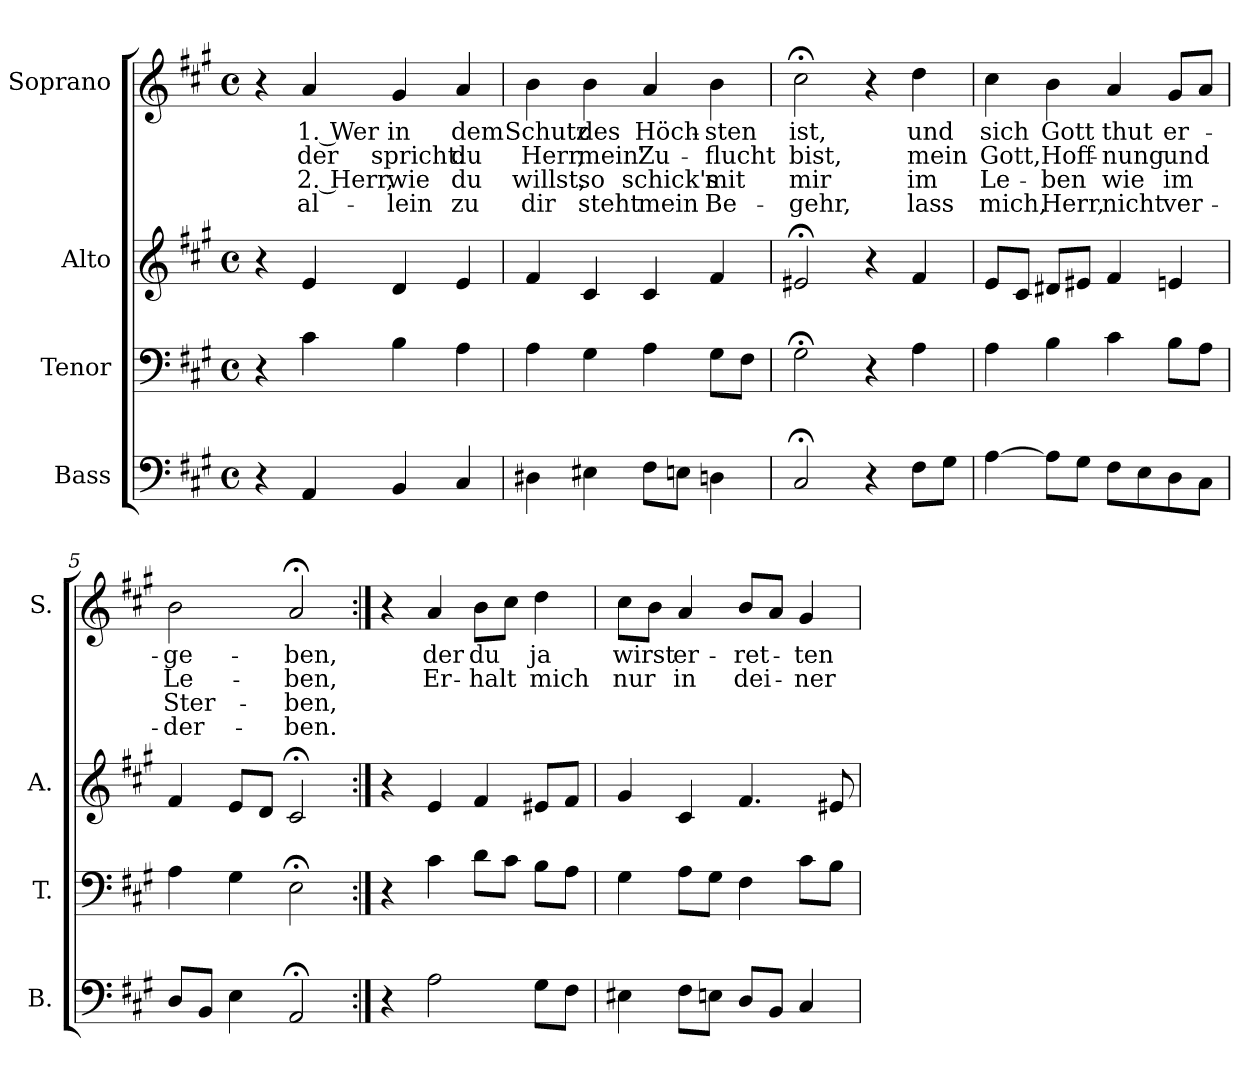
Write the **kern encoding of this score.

**kern	**kern	**kern	**kern	**text	**text	**text	**text
*part4	*part3	*part2	*part1	*part1	*part1	*part1	*part1
*staff4	*staff3	*staff2	*staff1	*staff1	*staff1	*staff1	*staff1
*I"Bass	*I"Tenor	*I"Alto	*I"Soprano	*	*	*	*
*I'B.	*I'T.	*I'A.	*I'S.	*	*	*	*
*clefF4	*clefF4	*clefG2	*clefG2	*	*	*	*
*k[f#c#g#]	*k[f#c#g#]	*k[f#c#g#]	*k[f#c#g#]	*	*	*	*
*A:	*A:	*A:	*A:	*	*	*	*
*M4/4	*M4/4	*M4/4	*M4/4	*	*	*	*
*met(c)	*met(c)	*met(c)	*met(c)	*	*	*	*
=1	=1	=1	=1	=1	=1	=1	=1
4r	4r	4r	4r	.	.	.	.
4AA/	4c#\	4e/	4a/	1. Wer	der	2. Herr,	al-
4BB/	4B\	4d/	4g#/	in	spricht:	wie	-lein
4C#/	4A\	4e/	4a/	dem	du	du	zu
=2	=2	=2	=2	=2	=2	=2	=2
4D#X\	4A\	4f#/	4b\	Schutz	Herr,	willst,	dir
4E#X\	4G#\	4c#/	4b\	des	mein'	so	steht
8F#\L	4A\	4c#/	4a/	Höch-	Zu-	schick's	mein
8En\J	.	.	.	.	.	.	.
4Dn\	8G#\L	4f#/	4b\	-sten	-flucht	mit	Be-
.	8F#\J	.	.	.	.	.	.
=3	=3	=3	=3	=3	=3	=3	=3
2C#;</	2G#;<\	2e#X;</	2cc#;<\	ist,	bist,	mir	-gehr,
4r	4r	4r	4r	.	.	.	.
8F#\L	4A\	4f#/	4dd\	und	mein	im	lass
8G#\J	.	.	.	.	.	.	.
=4	=4	=4	=4	=4	=4	=4	=4
[4A\	4A\	8e/L	4cc#\	sich	Gott,	Le-	mich,
.	.	8c#/J	.	.	.	.	.
8A\L]	4B\	8d#X/L	4b\	Gott	Hoff-	-ben	Herr,
8G#\J	.	8e#X/J	.	.	.	.	.
8F#\L	4c#\	4f#/	4a/	thut	-nung	wie	nicht
8E\	.	.	.	.	.	.	.
8D\	8B\L	4en/	8g#/L	er-	und	im	ver-
8C#\J	8A\J	.	8a/J	.	.	.	.
=5	=5	=5	=5	=5	=5	=5	=5
8D/L	4A\	4f#/	2b\	-ge-	Le-	Ster-	-der-
8BB/J	.	.	.	.	.	.	.
4E\	4G#\	8e/L	.	.	.	.	.
.	.	8d/J	.	.	.	.	.
2AA;</	2E;<\	2c#;</	2a;</	-ben,	-ben,	-ben,	-ben.
!!LO:LB:g=z
=6:|!	=6:|!	=6:|!	=6:|!	=6:|!	=6:|!	=6:|!	=6:|!
4r	4r	4r	4r	.	.	.	.
2A\	4c#\	4e/	4a/	der	Er-	.	.
.	8d\L	4f#/	8b\L	du	-halt	.	.
.	8c#\J	.	8cc#\J	.	.	.	.
8G#\L	8B\L	8e#X/L	4dd\	ja	mich	.	.
8F#\J	8A\J	8f#/J	.	.	.	.	.
=7	=7	=7	=7	=7	=7	=7	=7
4E#X\	4G#\	4g#/	8cc#\L	wirst	nur	.	.
.	.	.	8b\J	.	.	.	.
8F#\L	8A\L	4c#/	4a/	er-	in	.	.
8En\J	8G#\J	.	.	.	.	.	.
8D/L	4F#\	4.f#/	8b/L	-ret-	dei-	.	.
8BB/J	.	.	8a/J	.	.	.	.
4C#/	8c#\L	.	4g#/	-ten	-ner	.	.
.	8B\J	8e#X/	.	.	.	.	.
=	=	=	=	=	=	=	=
*-	*-	*-	*-	*-	*-	*-	*-
